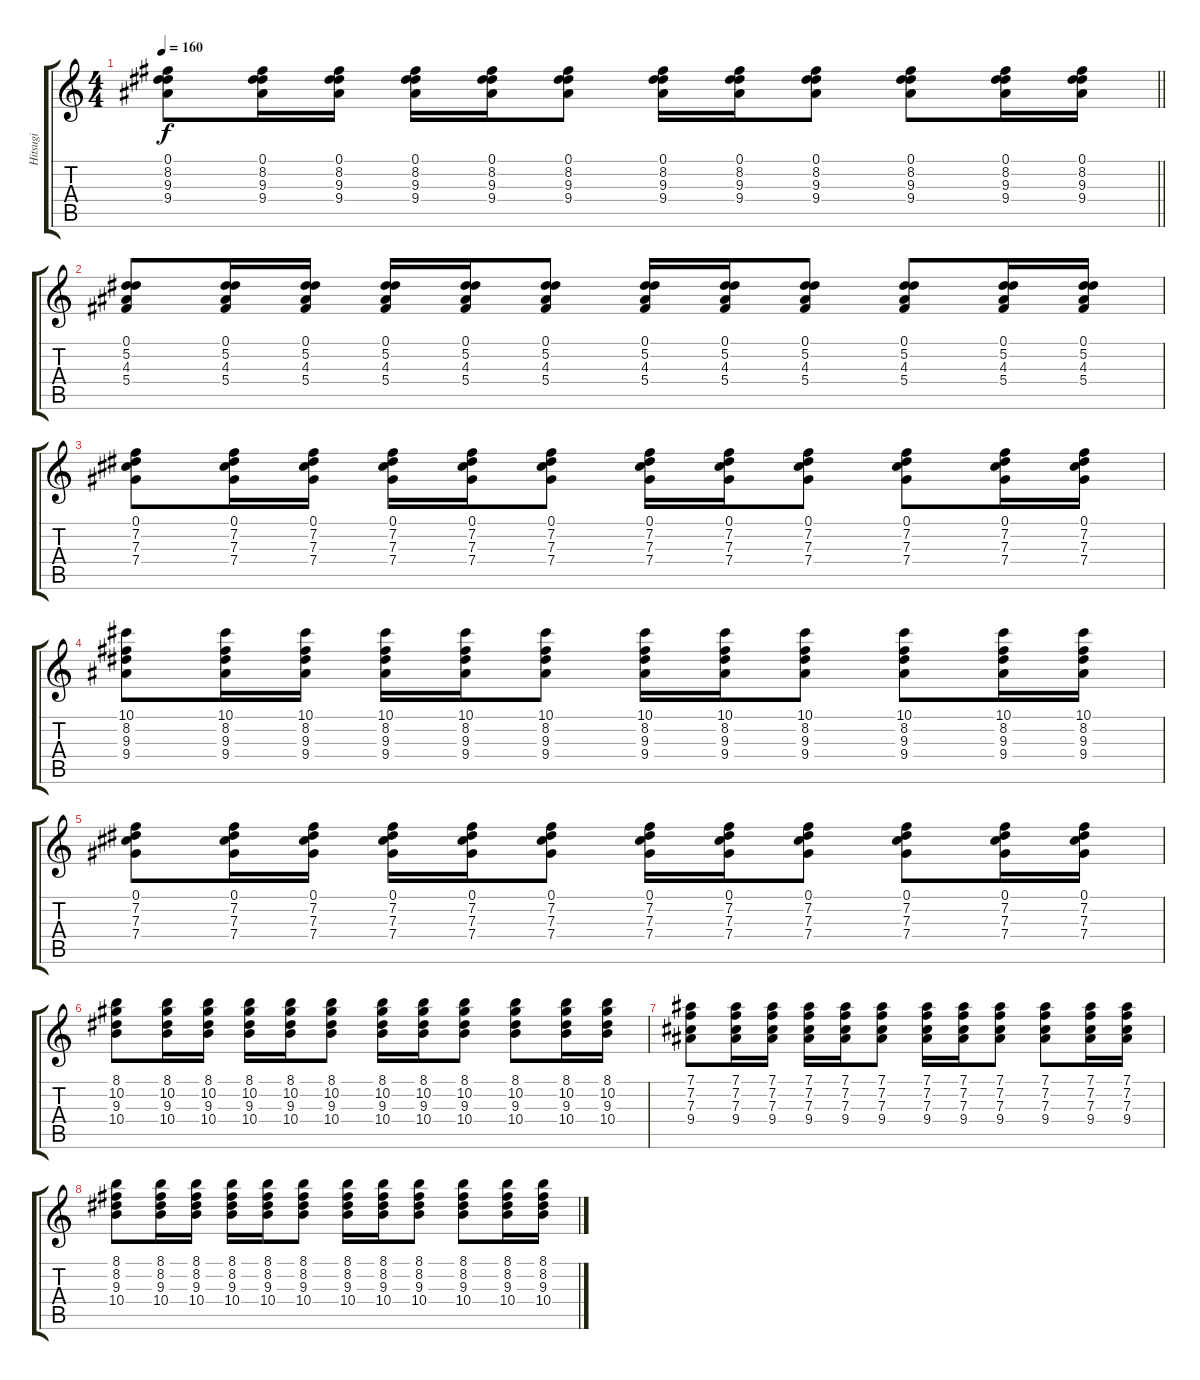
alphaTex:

\track ("Hitsugi" "Hitsugi") {instrument overdrivenguitar}
\staff {score tabs}
\tuning (Eb4 Bb3 Gb3 Db3 Ab2 Eb2) {hide}
\ts (4 4)
\tempo 160
\clef g2
\barLineRight lightlight
\ks c
(0.1 8.2 9.3 9.4).8{dy f} (0.1 8.2 9.3 9.4).16 (0.1 8.2 9.3 9.4).16 (0.1 8.2 9.3 9.4).16 (0.1 8.2 9.3 9.4).16 (0.1 8.2 9.3 9.4).8 (0.1 8.2 9.3 9.4).16 (0.1 8.2 9.3 9.4).16 (0.1 8.2 9.3 9.4).8 (0.1 8.2 9.3 9.4).8 (0.1 8.2 9.3 9.4).16 (0.1 8.2 9.3 9.4).16 |
(0.1 5.2 4.3 5.4).8 (0.1 5.2 4.3 5.4).16 (0.1 5.2 4.3 5.4).16 (0.1 5.2 4.3 5.4).16 (0.1 5.2 4.3 5.4).16 (0.1 5.2 4.3 5.4).8 (0.1 5.2 4.3 5.4).16 (0.1 5.2 4.3 5.4).16 (0.1 5.2 4.3 5.4).8 (0.1 5.2 4.3 5.4).8 (0.1 5.2 4.3 5.4).16 (0.1 5.2 4.3 5.4).16 |
(0.1 7.2 7.3 7.4).8 (0.1 7.2 7.3 7.4).16 (0.1 7.2 7.3 7.4).16 (0.1 7.2 7.3 7.4).16 (0.1 7.2 7.3 7.4).16 (0.1 7.2 7.3 7.4).8 (0.1 7.2 7.3 7.4).16 (0.1 7.2 7.3 7.4).16 (0.1 7.2 7.3 7.4).8 (0.1 7.2 7.3 7.4).8 (0.1 7.2 7.3 7.4).16 (0.1 7.2 7.3 7.4).16 |
(10.1 8.2 9.3 9.4).8 (10.1 8.2 9.3 9.4).16 (10.1 8.2 9.3 9.4).16 (10.1 8.2 9.3 9.4).16 (10.1 8.2 9.3 9.4).16 (10.1 8.2 9.3 9.4).8 (10.1 8.2 9.3 9.4).16 (10.1 8.2 9.3 9.4).16 (10.1 8.2 9.3 9.4).8 (10.1 8.2 9.3 9.4).8 (10.1 8.2 9.3 9.4).16 (10.1 8.2 9.3 9.4).16 |
(0.1 7.2 7.3 7.4).8 (0.1 7.2 7.3 7.4).16 (0.1 7.2 7.3 7.4).16 (0.1 7.2 7.3 7.4).16 (0.1 7.2 7.3 7.4).16 (0.1 7.2 7.3 7.4).8 (0.1 7.2 7.3 7.4).16 (0.1 7.2 7.3 7.4).16 (0.1 7.2 7.3 7.4).8 (0.1 7.2 7.3 7.4).8 (0.1 7.2 7.3 7.4).16 (0.1 7.2 7.3 7.4).16 |
(8.1 10.2 9.3 10.4).8 (8.1 10.2 9.3 10.4).16 (8.1 10.2 9.3 10.4).16 (8.1 10.2 9.3 10.4).16 (8.1 10.2 9.3 10.4).16 (8.1 10.2 9.3 10.4).8 (8.1 10.2 9.3 10.4).16 (8.1 10.2 9.3 10.4).16 (8.1 10.2 9.3 10.4).8 (8.1 10.2 9.3 10.4).8 (8.1 10.2 9.3 10.4).16 (8.1 10.2 9.3 10.4).16 |
(7.1 7.2 7.3 9.4).8 (7.1 7.2 7.3 9.4).16 (7.1 7.2 7.3 9.4).16 (7.1 7.2 7.3 9.4).16 (7.1 7.2 7.3 9.4).16 (7.1 7.2 7.3 9.4).8 (7.1 7.2 7.3 9.4).16 (7.1 7.2 7.3 9.4).16 (7.1 7.2 7.3 9.4).8 (7.1 7.2 7.3 9.4).8 (7.1 7.2 7.3 9.4).16 (7.1 7.2 7.3 9.4).16 |
(8.1 8.2 9.3 10.4).8 (8.1 8.2 9.3 10.4).16 (8.1 8.2 9.3 10.4).16 (8.1 8.2 9.3 10.4).16 (8.1 8.2 9.3 10.4).16 (8.1 8.2 9.3 10.4).8 (8.1 8.2 9.3 10.4).16 (8.1 8.2 9.3 10.4).16 (8.1 8.2 9.3 10.4).8 (8.1 8.2 9.3 10.4).8 (8.1 8.2 9.3 10.4).16 (8.1 8.2 9.3 10.4).16
